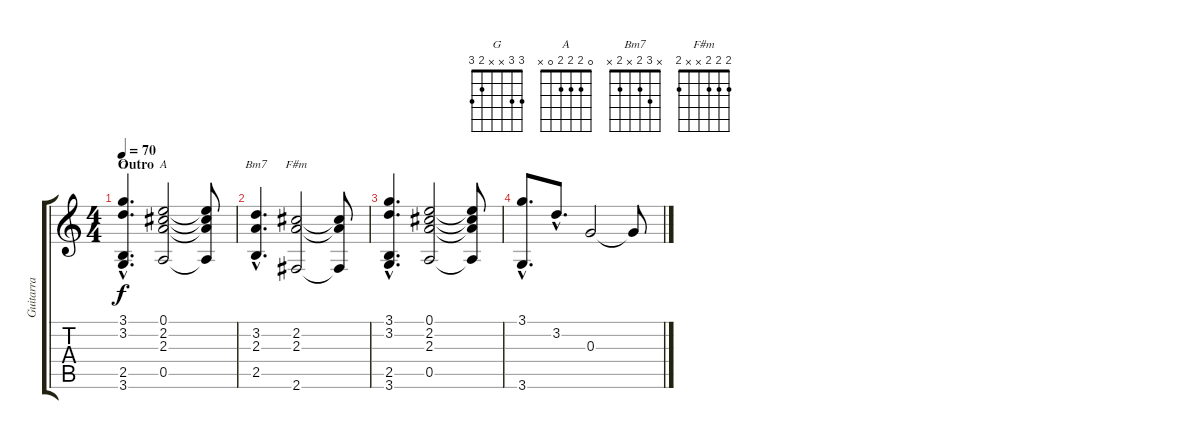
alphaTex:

\track ("Guitarra" "Guitarra") {instrument acousticguitarsteel}
\staff {score tabs}
\tuning (E4 B3 G3 D3 A2 E2) {hide}
\chord ("G" 3 3 x x 2 3)
\chord ("A" 0 2 2 2 0 x)
\chord ("Bm7" x 3 2 x 2 x)
\chord ("F#m" 2 2 2 x x 2)
\ts (4 4)
\section ("" "Outro")
\tempo 70
\clef g2
\ks c
(3.1{hac} 3.2{hac} 2.5{hac} 3.6{hac}).4{d ch "G" dy f} (0.1 2.2 2.3 0.5).2{ch "A"} (0.1{t} 2.2{t} 2.3{t} 0.5{t}).8 |
(3.2{hac} 2.3{hac} 2.5{hac}).4{d ch "Bm7"} (2.2 2.3 2.6).2{ch "F#m"} (2.2{t} 2.3{t} 2.6{t}).8 |
(3.1{hac} 3.2{hac} 2.5{hac} 3.6{hac}).4{d} (0.1 2.2 2.3 0.5).2 (0.1{t} 2.2{t} 2.3{t} 0.5{t}).8 |
(3.1{hac} 3.6{hac}).8{d} 3.2{hac}.8{d} 0.3.2 0.3{t}.8
